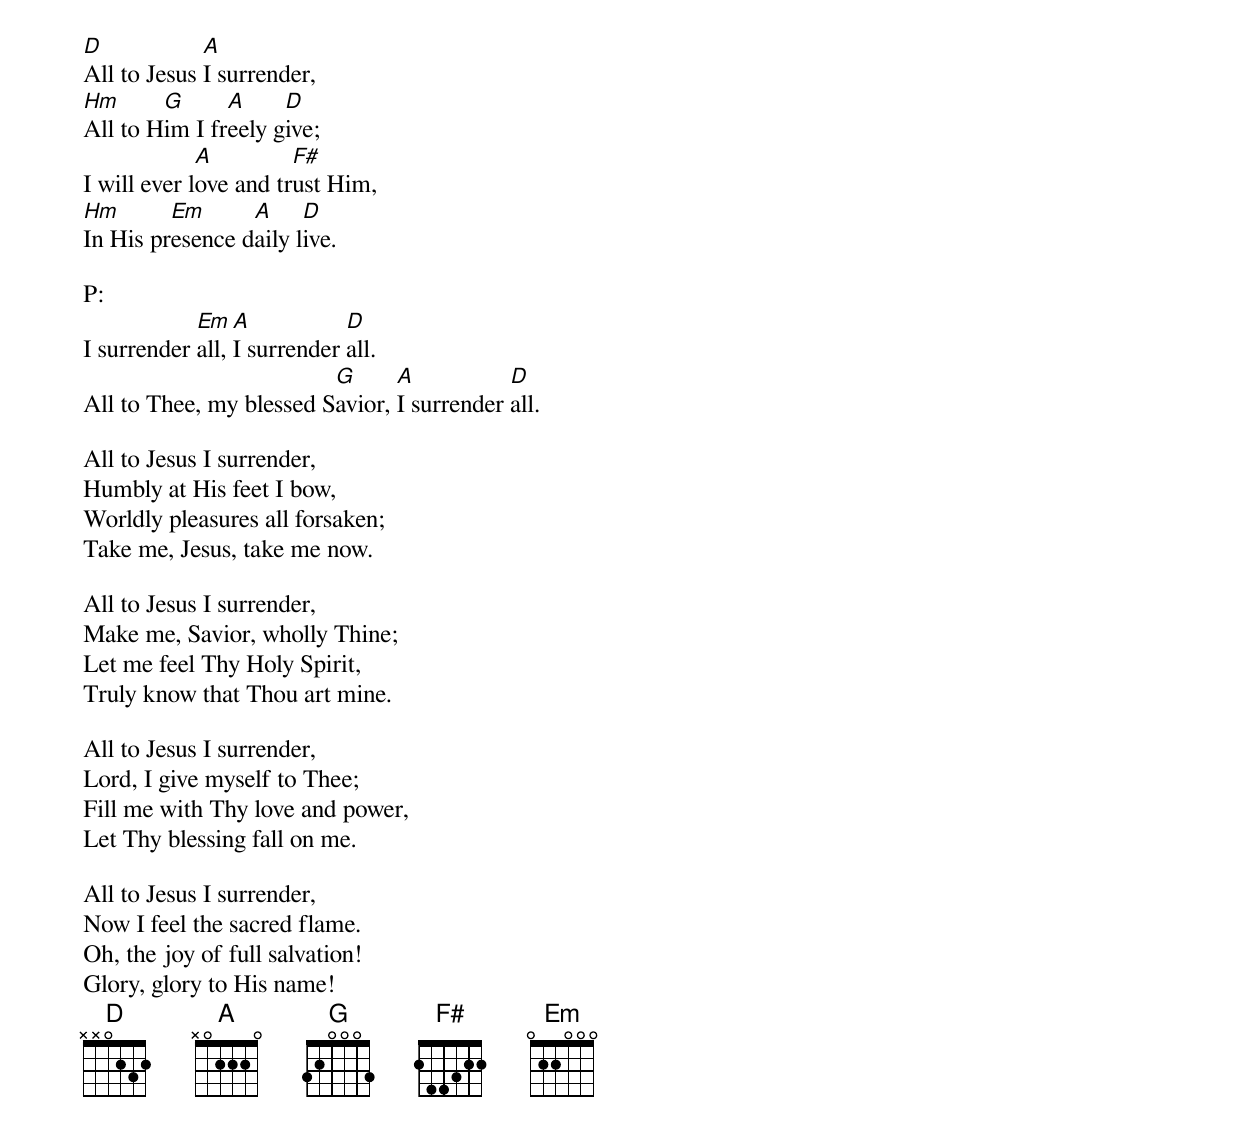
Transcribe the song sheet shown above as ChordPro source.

[D]All to Jesus [A]I surrender,
[Hm]All to H[G]im I fr[A]eely g[D]ive;
I will ever l[A]ove and tr[F#]ust Him,
[Hm]In His pr[Em]esence d[A]aily l[D]ive.

P:
I surrender [Em]all, [A]I surrender [D]all.
All to Thee, my blessed S[G]avior, [A]I surrender [D]all.

All to Jesus I surrender,
Humbly at His feet I bow,
Worldly pleasures all forsaken;
Take me, Jesus, take me now.

All to Jesus I surrender,
Make me, Savior, wholly Thine;
Let me feel Thy Holy Spirit,
Truly know that Thou art mine.

All to Jesus I surrender,
Lord, I give myself to Thee;
Fill me with Thy love and power,
Let Thy blessing fall on me.

All to Jesus I surrender,
Now I feel the sacred flame.
Oh, the joy of full salvation!
Glory, glory to His name!
